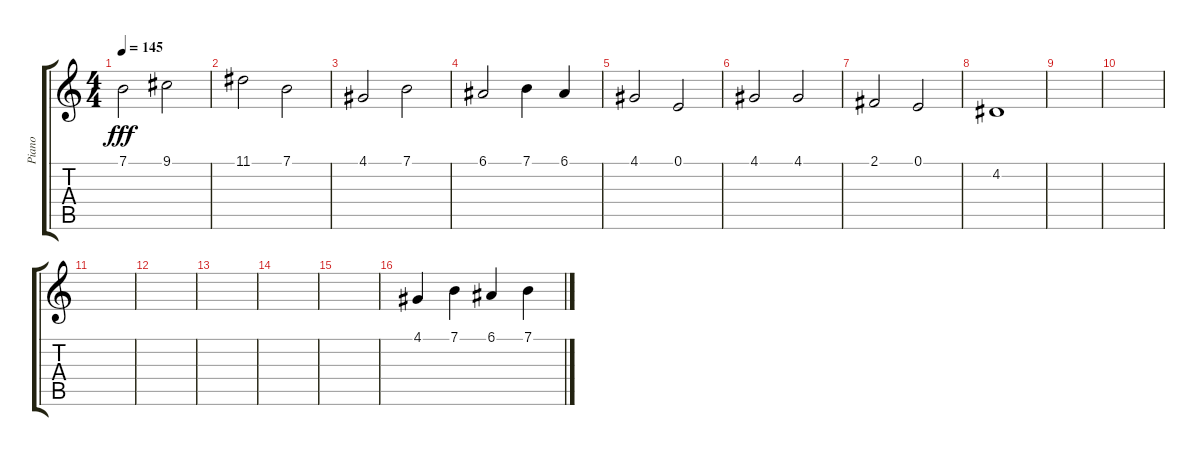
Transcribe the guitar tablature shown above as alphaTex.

\track ("Piano" "Piano") {instrument acousticgrandpiano}
\staff {score tabs}
\tuning (E4 B3 G3 D3 A2 E2) {hide}
\ts (4 4)
\tempo 145
\clef g2
\ks c
7.1.2{dy fff} 9.1.2 |
11.1.2 7.1.2 |
4.1.2 7.1.2 |
6.1.2 7.1.4 6.1.4 |
4.1.2 0.1.2 |
4.1.2 4.1.2 |
2.1.2 0.1.2 |
4.2.1 |
|
|
|
|
|
|
|
4.1.4 7.1.4 6.1.4 7.1.4
